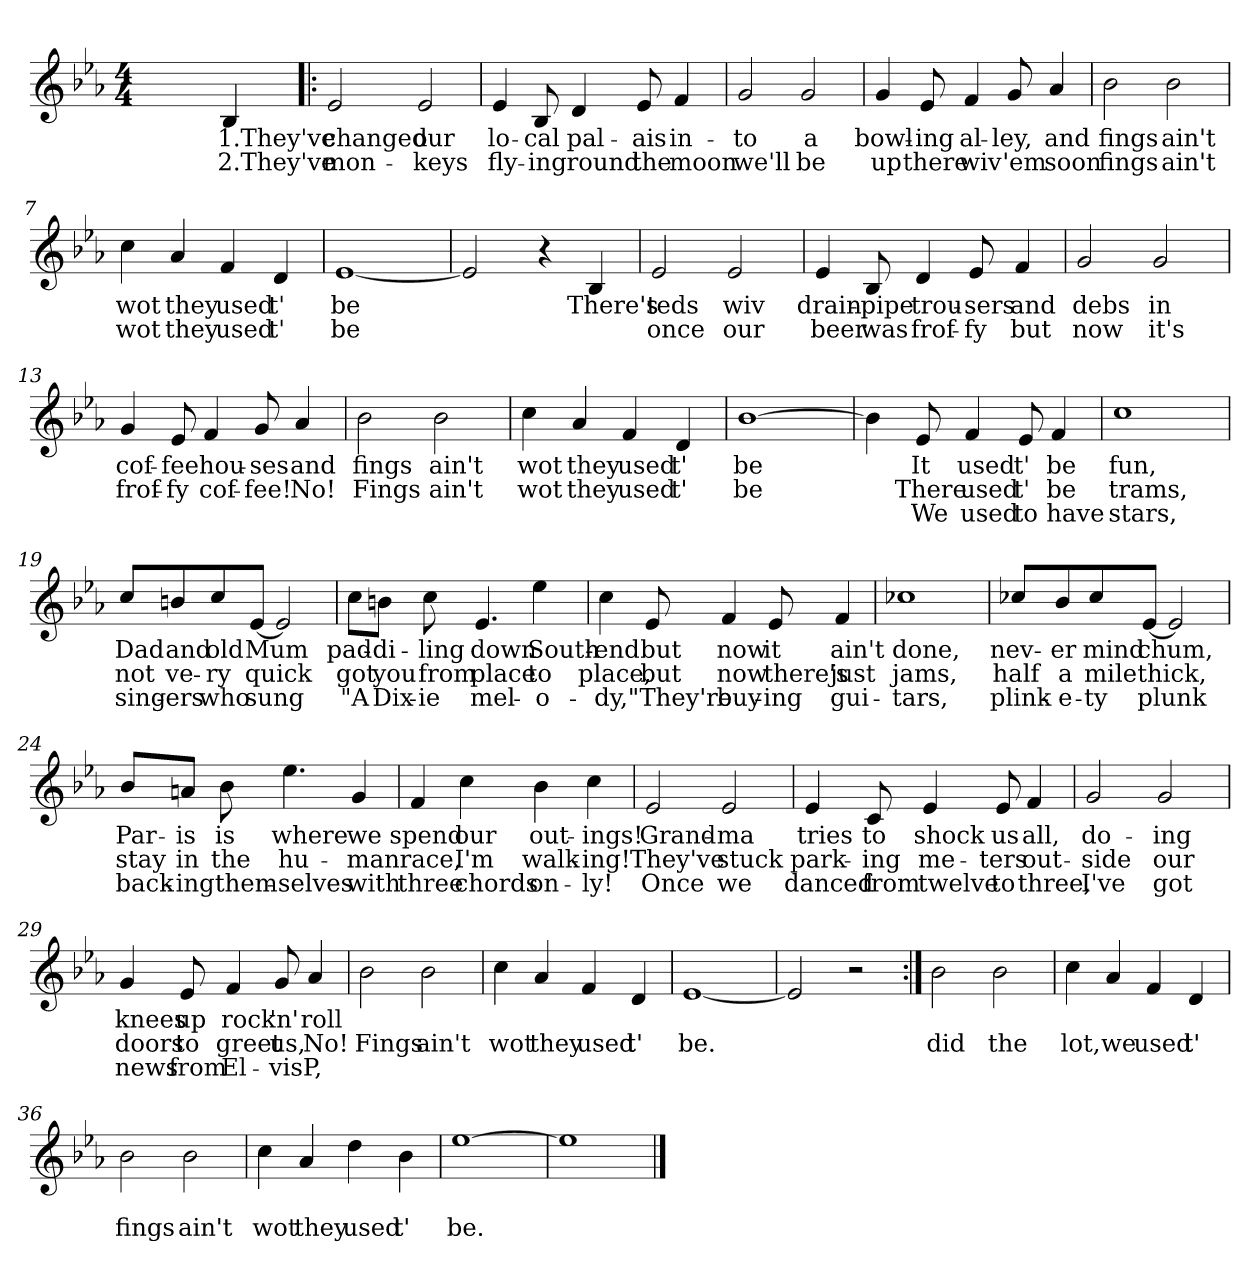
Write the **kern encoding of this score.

**kern	**text	**text	**text
*part1	*part1	*part1	*part1
*staff1	*staff1	*staff1	*staff1
*clefG2	*	*	*
*k[b-e-a-]	*	*	*
*E-:	*	*	*
*M4/4	*	*	*
=1	=1	=1	=1
2.ryy	.	.	.
!	!LO:LY:b	!LO:LY:b	!
4B-/	1.They've	2.They've	.
=2!|:	=2!|:	=2!|:	=2!|:
!	!LO:LY:b	!LO:LY:b	!
2e-/	changed	mon-	.
!	!LO:LY:b	!LO:LY:b	!
2e-/	our	-keys	.
=3	=3	=3	=3
!	!LO:LY:b	!LO:LY:b	!
4e-/	lo-	fly-	.
!	!LO:LY:b	!LO:LY:b	!
8B-/	-cal	-ing	.
!	!LO:LY:b	!LO:LY:b	!
4d/	pal-	round	.
!	!LO:LY:b	!LO:LY:b	!
8e-/	-ais	the	.
!	!LO:LY:b	!LO:LY:b	!
4f/	in-	moon	.
=4	=4	=4	=4
!	!LO:LY:b	!LO:LY:b	!
2g/	-to	we'll	.
!	!LO:LY:b	!LO:LY:b	!
2g/	a	be	.
=5	=5	=5	=5
!	!LO:LY:b	!LO:LY:b	!
4g/	bowl-	up	.
!	!LO:LY:b	!LO:LY:b	!
8e-/	-ing	there	.
!	!LO:LY:b	!LO:LY:b	!
4f/	al-	wiv	.
!	!LO:LY:b	!LO:LY:b	!
8g/	-ley,	'em	.
!	!LO:LY:b	!LO:LY:b	!
4a-/	and	soon	.
!!LO:LB:g=z
=6	=6	=6	=6
!	!LO:LY:b	!LO:LY:b	!
2b-\	fings	fings	.
!	!LO:LY:b	!LO:LY:b	!
2b-\	ain't	ain't	.
=7	=7	=7	=7
!	!LO:LY:b	!LO:LY:b	!
4cc\	wot	wot	.
!	!LO:LY:b	!LO:LY:b	!
4a-/	they	they	.
!	!LO:LY:b	!LO:LY:b	!
4f/	used	used	.
!	!LO:LY:b	!LO:LY:b	!
4d/	t'	t'	.
=8	=8	=8	=8
!	!LO:LY:b	!LO:LY:b	!
[1e-	be	be	.
=9	=9	=9	=9
2e-/]	.	.	.
4r	.	.	.
!	!LO:LY:b	!	!
4B-/	There's	.	.
=10	=10	=10	=10
!	!LO:LY:b	!LO:LY:b	!
2e-/	teds	once	.
!	!LO:LY:b	!LO:LY:b	!
2e-/	wiv	our	.
=11	=11	=11	=11
!	!LO:LY:b	!LO:LY:b	!
4e-/	drain-	beer	.
!	!LO:LY:b	!LO:LY:b	!
8B-/	-pipe	was	.
!	!LO:LY:b	!LO:LY:b	!
4d/	trou-	frof-	.
!	!LO:LY:b	!LO:LY:b	!
8e-/	-sers	-fy	.
!	!LO:LY:b	!LO:LY:b	!
4f/	and	but	.
!!LO:LB:g=z
=12	=12	=12	=12
!	!LO:LY:b	!LO:LY:b	!
2g/	debs	now	.
!	!LO:LY:b	!LO:LY:b	!
2g/	in	it's	.
=13	=13	=13	=13
!	!LO:LY:b	!LO:LY:b	!
4g/	cof-	frof-	.
!	!LO:LY:b	!LO:LY:b	!
8e-/	-fee	-fy	.
!	!LO:LY:b	!LO:LY:b	!
4f/	hou-	cof-	.
!	!LO:LY:b	!LO:LY:b	!
8g/	-ses	-fee!	.
!	!LO:LY:b	!LO:LY:b	!
4a-/	and	No!	.
=14	=14	=14	=14
!	!LO:LY:b	!LO:LY:b	!
2b-\	fings	Fings	.
!	!LO:LY:b	!LO:LY:b	!
2b-\	ain't	ain't	.
=15	=15	=15	=15
!	!LO:LY:b	!LO:LY:b	!
4cc\	wot	wot	.
!	!LO:LY:b	!LO:LY:b	!
4a-/	they	they	.
!	!LO:LY:b	!LO:LY:b	!
4f/	used	used	.
!	!LO:LY:b	!LO:LY:b	!
4d/	t'	t'	.
=16	=16	=16	=16
!	!LO:LY:b	!LO:LY:b	!
[1b-	be	be	.
=17	=17	=17	=17
4b-\]	.	.	.
!	!LO:LY:b	!LO:LY:b	!LO:LY:b
8e-/	It	There	We
!	!LO:LY:b	!LO:LY:b	!LO:LY:b
4f/	used	used	used
!	!LO:LY:b	!LO:LY:b	!LO:LY:b
8e-/	t'	t'	to
!	!LO:LY:b	!LO:LY:b	!LO:LY:b
4f/	be	be	have
!!LO:LB:g=z
=18	=18	=18	=18
!	!LO:LY:b	!LO:LY:b	!LO:LY:b
1cc	fun,	trams,	stars,
=19	=19	=19	=19
!	!LO:LY:b	!LO:LY:b	!LO:LY:b
8cc/L	Dad	not	sing-
!	!LO:LY:b	!LO:LY:b	!LO:LY:b
8bn/	and	ve-	-ers
!	!LO:LY:b	!LO:LY:b	!LO:LY:b
8cc/	old	-ry	who
!	!LO:LY:b	!LO:LY:b	!LO:LY:b
[8e-/J	Mum	quick	sung
2e-/]	.	.	.
=20	=20	=20	=20
!	!LO:LY:b	!LO:LY:b	!LO:LY:b
8cc\L	pad-	got	"A
!	!LO:LY:b	!LO:LY:b	!LO:LY:b
8bn\J	-di-	you	Dix-
!	!LO:LY:b	!LO:LY:b	!LO:LY:b
8cc\	-ling	from	-ie
!	!LO:LY:b	!LO:LY:b	!LO:LY:b
4.e-/	down	place	mel-
!	!LO:LY:b	!LO:LY:b	!LO:LY:b
4ee-\	South-	to	-o-
=21	=21	=21	=21
!	!LO:LY:b	!LO:LY:b	!LO:LY:b
4cc\	-end	place,	-dy,"
!	!LO:LY:b	!LO:LY:b	!LO:LY:b
8e-/	but	but	They're
!	!LO:LY:b	!LO:LY:b	!LO:LY:b
4f/	now	now	buy-
!	!LO:LY:b	!LO:LY:b	!LO:LY:b
8e-/	it	there's	-ing
!	!LO:LY:b	!LO:LY:b	!LO:LY:b
4f/	ain't	just	gui-
=22	=22	=22	=22
!	!LO:LY:b	!LO:LY:b	!LO:LY:b
1cc-X	done,	jams,	-tars,
=23	=23	=23	=23
!	!LO:LY:b	!LO:LY:b	!LO:LY:b
8cc-X/L	nev-	half	plink-
!	!LO:LY:b	!LO:LY:b	!LO:LY:b
8b-/	-er	a	-e-
!	!LO:LY:b	!LO:LY:b	!LO:LY:b
8cc-/	mind	mile	-ty
!	!LO:LY:b	!LO:LY:b	!LO:LY:b
[8e-/J	chum,	thick,	plunk
2e-/]	.	.	.
!!LO:LB:g=z
=24	=24	=24	=24
!	!LO:LY:b	!LO:LY:b	!LO:LY:b
8b-/L	Par-	stay	back-
!	!LO:LY:b	!LO:LY:b	!LO:LY:b
8an/J	-is	in	-ing
!	!LO:LY:b	!LO:LY:b	!LO:LY:b
8b-\	is	the	them-
!	!LO:LY:b	!LO:LY:b	!LO:LY:b
4.ee-\	where	hu-	-selves
!	!LO:LY:b	!LO:LY:b	!LO:LY:b
4g/	we	-man	with
=25	=25	=25	=25
!	!LO:LY:b	!LO:LY:b	!LO:LY:b
4f/	spend	race,	three
!	!LO:LY:b	!LO:LY:b	!LO:LY:b
4cc\	our	I'm	chords
!	!LO:LY:b	!LO:LY:b	!LO:LY:b
4b-\	out-	walk-	on-
!	!LO:LY:b	!LO:LY:b	!LO:LY:b
4cc\	-ings!	-ing!	-ly!
=26	=26	=26	=26
!	!LO:LY:b	!LO:LY:b	!LO:LY:b
2e-/	Grand-	They've	Once
!	!LO:LY:b	!LO:LY:b	!LO:LY:b
2e-/	-ma	stuck	we
=27	=27	=27	=27
!	!LO:LY:b	!LO:LY:b	!LO:LY:b
4e-/	tries	park-	danced
!	!LO:LY:b	!LO:LY:b	!LO:LY:b
8c/	to	-ing	from
!	!LO:LY:b	!LO:LY:b	!LO:LY:b
4e-/	shock	me-	twelve
!	!LO:LY:b	!LO:LY:b	!LO:LY:b
8e-/	us	-ters	to
!	!LO:LY:b	!LO:LY:b	!LO:LY:b
4f/	all,	out-	three,
=28	=28	=28	=28
!	!LO:LY:b	!LO:LY:b	!LO:LY:b
2g/	do-	-side	I've
!	!LO:LY:b	!LO:LY:b	!LO:LY:b
2g/	-ing	our	got
!!LO:LB:g=z
=29	=29	=29	=29
!	!LO:LY:b	!LO:LY:b	!LO:LY:b
4g/	knees	doors	news
!	!LO:LY:b	!LO:LY:b	!LO:LY:b
8e-/	up	to	from
!	!LO:LY:b	!LO:LY:b	!LO:LY:b
4f/	rock	greet	El-
!	!LO:LY:b	!LO:LY:b	!LO:LY:b
8g/	'n'	us,	-vis
!	!LO:LY:b	!LO:LY:b	!LO:LY:b
4a-/	roll	No!	P,
=30	=30	=30	=30
!	!	!LO:LY:b	!
2b-\	.	Fings	.
!	!	!LO:LY:b	!
2b-\	.	ain't	.
=31	=31	=31	=31
!	!	!LO:LY:b	!
4cc\	.	wot	.
!	!	!LO:LY:b	!
4a-/	.	they	.
!	!	!LO:LY:b	!
4f/	.	used	.
!	!	!LO:LY:b	!
4d/	.	t'	.
=32	=32	=32	=32
!	!	!LO:LY:b	!
[1e-	.	be.	.
=33	=33	=33	=33
2e-/]	.	.	.
2r	.	.	.
!!LO:LB:g=z
=34:|!	=34:|!	=34:|!	=34:|!
!	!	!LO:LY:b	!
2b-\	.	did	.
!	!	!LO:LY:b	!
2b-\	.	the	.
=35	=35	=35	=35
!	!	!LO:LY:b	!
4cc\	.	lot,	.
!	!	!LO:LY:b	!
4a-/	.	we	.
!	!	!LO:LY:b	!
4f/	.	used	.
!	!	!LO:LY:b	!
4d/	.	t'	.
=36	=36	=36	=36
!	!	!LO:LY:b	!
2b-\	.	fings	.
!	!	!LO:LY:b	!
2b-\	.	ain't	.
=37	=37	=37	=37
!	!	!LO:LY:b	!
4cc\	.	wot	.
!	!	!LO:LY:b	!
4a-/	.	they	.
!	!	!LO:LY:b	!
4dd\	.	used	.
!	!	!LO:LY:b	!
4b-\	.	t'	.
=38	=38	=38	=38
!	!	!LO:LY:b	!
[1ee-	.	be.	.
=39	=39	=39	=39
1ee-]	.	.	.
==	==	==	==
*-	*-	*-	*-
